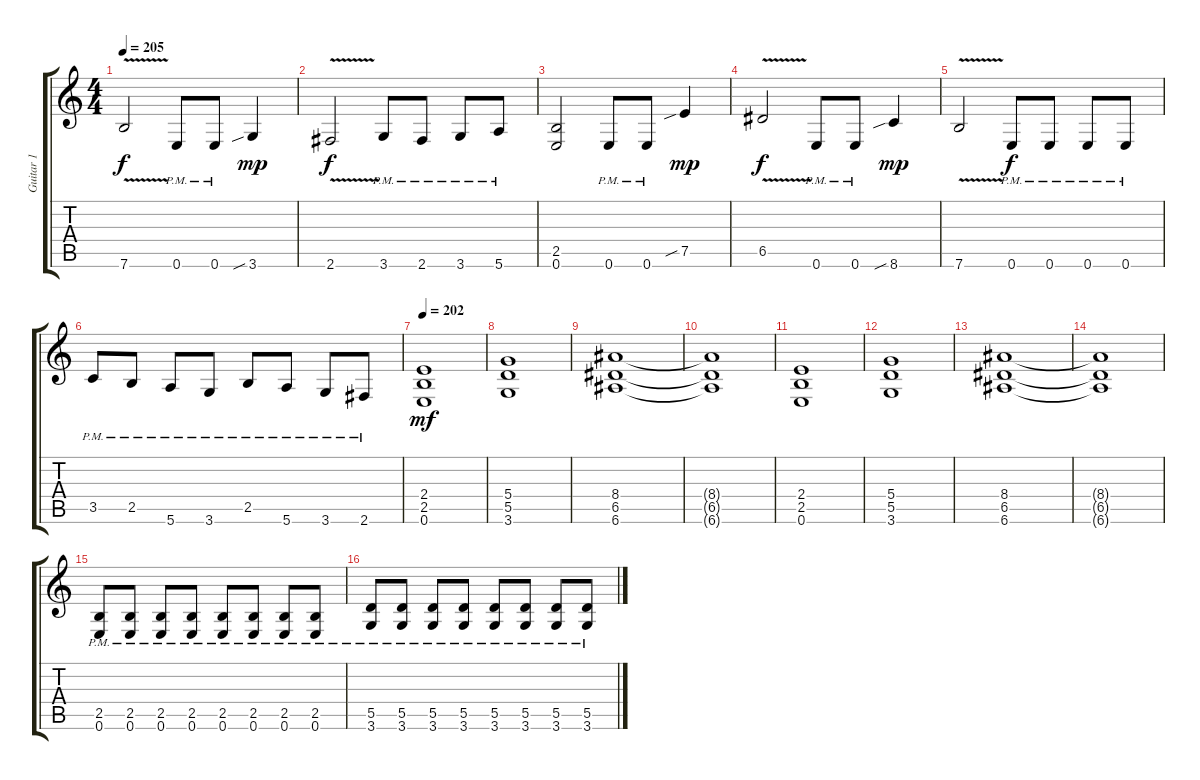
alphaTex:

\track ("Guitar 1" "Guitar 1") {instrument distortionguitar}
\staff {score tabs}
\tuning (E4 B3 G3 D3 A2 E2) {hide}
\ts (4 4)
\tempo 205
\clef g2
\ks c
7.6{v}.2{dy f} 0.6{pm}.8 0.6{pm}.8 3.6{sib}.4{dy mp} |
2.6{v}.2{dy f} 3.6{pm}.8 2.6{pm}.8 3.6{pm}.8 5.6{pm}.8 |
(2.5 0.6).2 0.6{pm}.8 0.6{pm}.8 7.5{sib}.4{dy mp} |
6.5{v}.2{dy f} 0.6{pm}.8 0.6{pm}.8 8.6{sib}.4{dy mp} |
7.6{v}.2 0.6{pm}.8{dy f} 0.6{pm}.8 0.6{pm}.8 0.6{pm}.8 |
3.5{pm}.8 2.5{pm}.8 5.6{pm}.8 3.6{pm}.8 2.5{pm}.8 5.6{pm}.8 3.6{pm}.8 2.6{pm}.8 |
\tempo 202
(2.4 2.5 0.6).1{dy mf} |
(5.4 5.5 3.6).1 |
(8.4 6.5 6.6).1 |
(8.4{t} 6.5{t} 6.6{t}).1 |
(2.4 2.5 0.6).1 |
(5.4 5.5 3.6).1 |
(8.4 6.5 6.6).1 |
(8.4{t} 6.5{t} 6.6{t}).1 |
(2.5{pm} 0.6{pm}).8 (2.5{pm} 0.6{pm}).8 (2.5{pm} 0.6{pm}).8 (2.5{pm} 0.6{pm}).8 (2.5{pm} 0.6{pm}).8 (2.5{pm} 0.6{pm}).8 (2.5{pm} 0.6{pm}).8 (2.5{pm} 0.6{pm}).8 |
(5.5{pm} 3.6{pm}).8 (5.5{pm} 3.6{pm}).8 (5.5{pm} 3.6{pm}).8 (5.5{pm} 3.6{pm}).8 (5.5{pm} 3.6{pm}).8 (5.5{pm} 3.6{pm}).8 (5.5{pm} 3.6{pm}).8 (5.5{pm} 3.6{pm}).8
